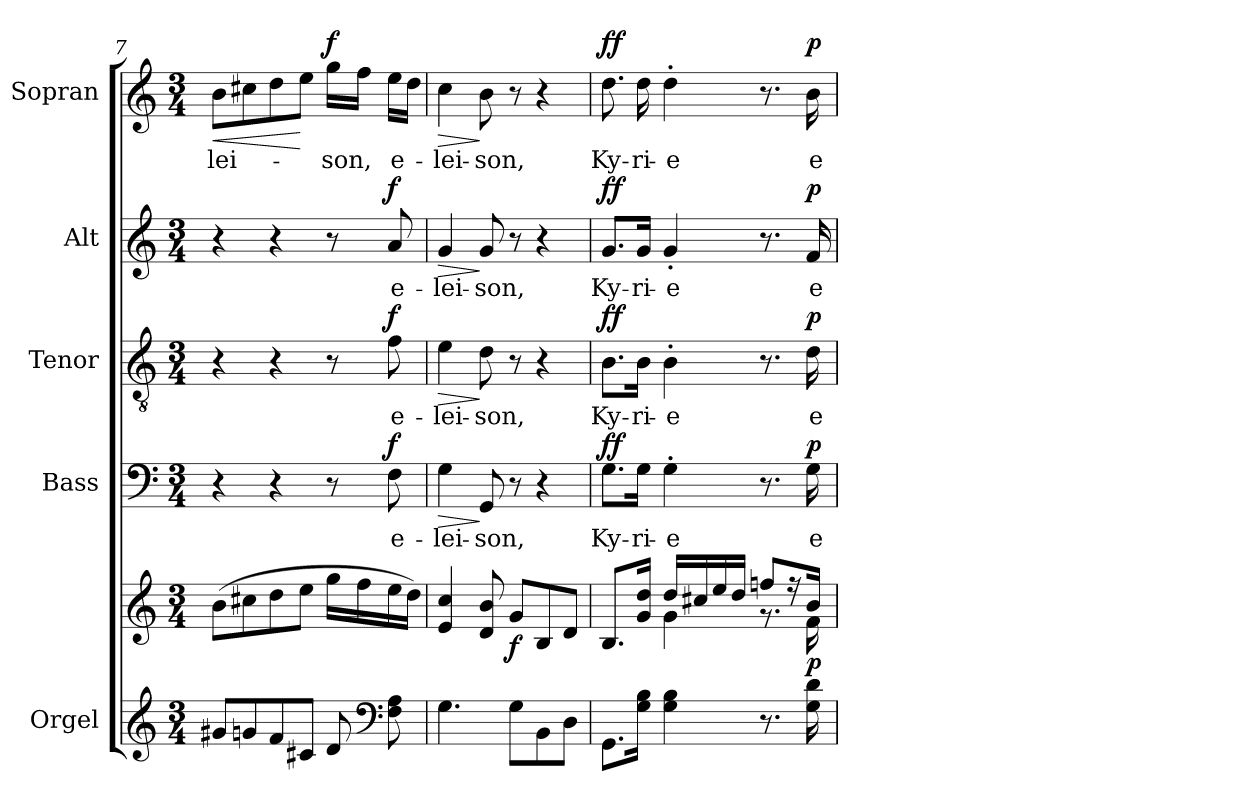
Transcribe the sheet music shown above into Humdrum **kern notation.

**kern	**kern	**dynam	**kern	**text	**dynam	**kern	**text	**dynam	**kern	**text	**dynam	**kern	**text	**dynam
*part5	*part5	*part5	*part4	*part4	*part4	*part3	*part3	*part3	*part2	*part2	*part2	*part1	*part1	*part1
*staff6	*staff5	*staff5/6	*staff4	*staff4	*staff4	*staff3	*staff3	*staff3	*staff2	*staff2	*staff2	*staff1	*staff1	*staff1
*I"Orgel	*	*	*I"Bass	*	*	*I"Tenor	*	*	*I"Alt	*	*	*I"Sopran	*	*
*I'Org.	*	*	*I'B.	*	*	*I'T.	*	*	*I'A.	*	*	*I'S.	*	*
!!LO:LB:g=z
*clefG2	*clefG2	*	*clefF4	*	*	*clefGv2	*	*	*clefG2	*	*	*clefG2	*	*
*k[]	*k[]	*	*k[]	*	*	*k[]	*	*	*k[]	*	*	*k[]	*	*
*C:	*C:	*	*C:	*	*	*C:	*	*	*C:	*	*	*C:	*	*
*M3/4	*M3/4	*	*M3/4	*	*	*M3/4	*	*	*M3/4	*	*	*M3/4	*	*
=7	=7	=7	=7	=7	=7	=7	=7	=7	=7	=7	=7	=7	=7	=7
!	!	!	!	!	!	!	!	!	!	!	!	!	!LO:LY:b	!LO:HP:b
8g#X/L	(>8b\L	.	4r	.	.	4r	.	.	4r	.	.	8b\L	-lei-	<
8gn/	8cc#X\	.	.	.	.	.	.	.	.	.	.	8cc#X\	.	.
8f/	8dd\	.	4r	.	.	4r	.	.	4r	.	.	8dd\	.	.
8c#X/J	8ee\J	.	.	.	.	.	.	.	.	.	.	8ee\J	.	[
!	!	!	!	!	!	!	!	!	!	!	!	!	!LO:LY:b	!LO:DY:a
8d/	16gg\LL	.	8r	.	.	8r	.	.	8r	.	.	16gg\LL	-son,	f
.	16ff\	.	.	.	.	.	.	.	.	.	.	16ff\JJ	.	.
*clefF4	*	*	*	*	*	*	*	*	*	*	*	*	*	*
!	!	!	!	!LO:LY:b	!LO:DY:a	!	!LO:LY:b	!LO:DY:a	!	!LO:LY:b	!LO:DY:a	!	!LO:LY:b	!
8F\ 8A\	16ee\	.	8F\	e-	f	8f\	e-	f	8a/	e-	f	16ee\LL	e-	.
.	16dd\JJ)	.	.	.	.	.	.	.	.	.	.	16dd\JJ	.	.
=8	=8	=8	=8	=8	=8	=8	=8	=8	=8	=8	=8	=8	=8	=8
!	!	!	!	!LO:LY:b	!LO:HP:b	!	!LO:LY:b	!LO:HP:b	!	!LO:LY:b	!LO:HP:b	!	!LO:LY:b	!LO:HP:b
4.G\	4e/ 4cc/	.	4G\	-lei-	>	4e\	-lei-	>	4g/	-lei-	>	4cc\	-lei-	>
!	!	!	!	!LO:LY:b	!	!	!LO:LY:b	!	!	!LO:LY:b	!	!	!LO:LY:b	!
.	8d/ 8b/	.	8GG/	-son,	]	8d\	-son,	]	8g/	-son,	]	8b\	-son,	]
!	!	!LO:DY:b	!	!	!	!	!	!	!	!	!	!	!	!
8G\L	8g/L	f	8r	.	.	8r	.	.	8r	.	.	8r	.	.
8BB\	8B/	.	4r	.	.	4r	.	.	4r	.	.	4r	.	.
8D\J	8d/J	.	.	.	.	.	.	.	.	.	.	.	.	.
=9	=9	=9	=9	=9	=9	=9	=9	=9	=9	=9	=9	=9	=9	=9
*	*^	*	*	*	*	*	*	*	*	*	*	*	*	*
!	!	!	!	!	!LO:LY:b	!LO:DY:a	!	!LO:LY:b	!LO:DY:a	!	!LO:LY:b	!LO:DY:a	!	!LO:LY:b	!LO:DY:a
8.GG\L	8.B/L	4ryy	.	8.G\L	Ky-	ff	8.B\L	Ky-	ff	8.g/L	Ky-	ff	8.dd\	Ky-	ff
!	!	!	!	!	!LO:LY:b	!	!	!LO:LY:b	!	!	!LO:LY:b	!	!	!LO:LY:b	!
16G\ 16B\Jk	16g/ 16dd/Jk	.	.	16G\Jk	-ri-	.	16B\Jk	-ri-	.	16g/Jk	-ri-	.	16dd\	-ri-	.
!	!	!	!	!	!LO:LY:b	!	!	!LO:LY:b	!	!	!LO:LY:b	!	!	!LO:LY:b	!
4G\ 4B\	16dd/LL	4g\	.	4G'>\	-e	.	4B'>\	-e	.	4g'</	-e	.	4dd'>\	-e	.
.	16cc#X/	.	.	.	.	.	.	.	.	.	.	.	.	.	.
.	16ee/	.	.	.	.	.	.	.	.	.	.	.	.	.	.
.	16dd/JJ	.	.	.	.	.	.	.	.	.	.	.	.	.	.
8.r	8ffn/L	8.rf	.	8.r	.	.	8.r	.	.	8.r	.	.	8.r	.	.
.	16rff	.	.	.	.	.	.	.	.	.	.	.	.	.	.
!	!	!	!LO:DY:b	!	!LO:LY:b	!LO:DY:a	!	!LO:LY:b	!LO:DY:a	!	!LO:LY:b	!LO:DY:a	!	!LO:LY:b	!LO:DY:a
16G\ 16d\	16b/Jk	16f\	p	16G\	e-	p	16d\	e-	p	16f/	e-	p	16b\	e-	p
*	*v	*v	*	*	*	*	*	*	*	*	*	*	*	*	*
=	=	=	=	=	=	=	=	=	=	=	=	=	=	=
*-	*-	*-	*-	*-	*-	*-	*-	*-	*-	*-	*-	*-	*-	*-
